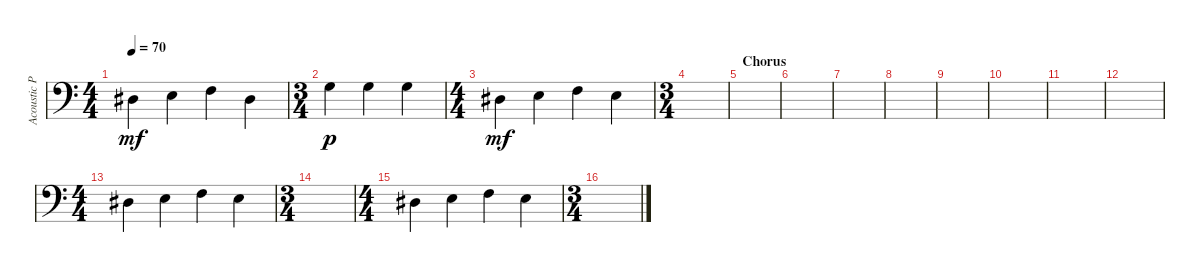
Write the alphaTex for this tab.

\track ("Acoustic Piano (Staff 2)" "Acoustic P") {instrument acousticgrandpiano}
\staff {score}
\tuning (E4 B3 G3 D3 A2 E2 B1) {hide}
\ts (4 4)
\tempo 70
\clef f4
\ks c
1.4.4{dy mf} 2.4.4 3.4.4 1.4.4 |
\ts (3 4)
0.3.4{dy p} 0.3.4 0.3.4 |
\ts (4 4)
1.4.4{dy mf} 2.4.4 3.4.4 2.4.4 |
\ts (3 4)
|
\section ("" "Chorus")
|
|
|
|
|
|
|
|
\ts (4 4)
1.4.4 2.4.4 3.4.4 2.4.4 |
\ts (3 4)
|
\ts (4 4)
1.4.4 2.4.4 3.4.4 2.4.4 |
\ts (3 4)
